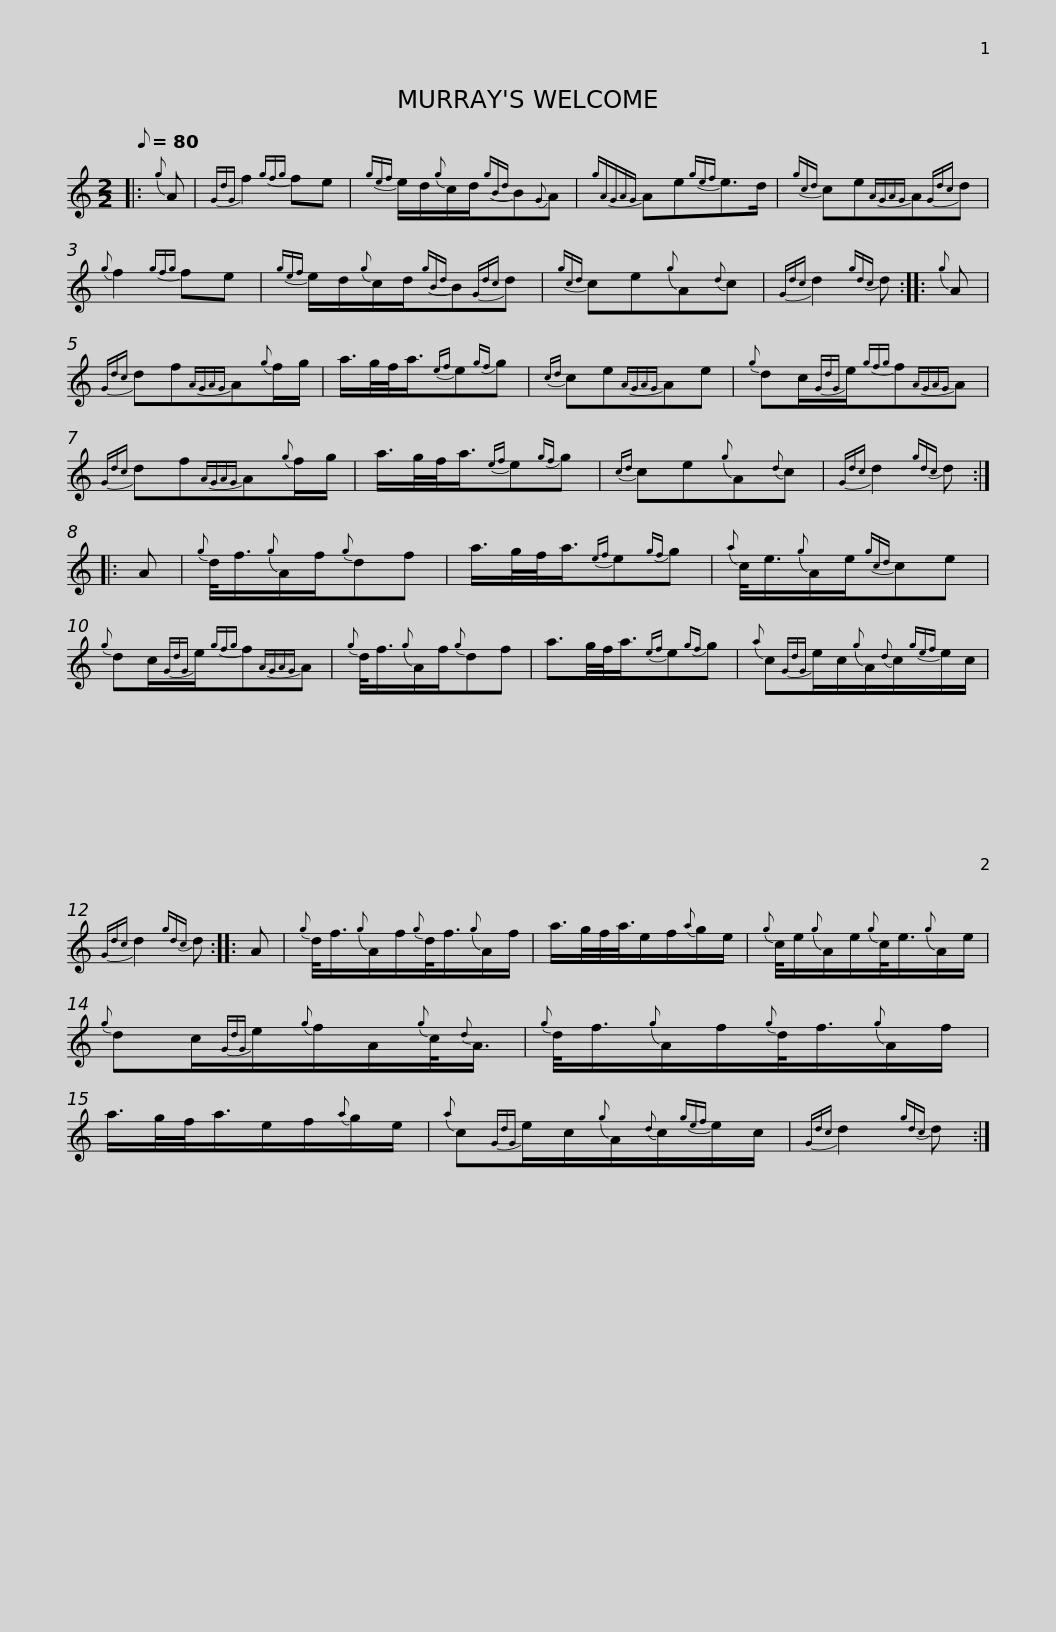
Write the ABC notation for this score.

X:1
L:1/8
Q:1/8=80
M:2/2
I:linebreak $
K:C
V:1 treble
V:1
|:{g} A |{GdG} f2{gfg} fe |{gef} e/d/{g}c/d/{gBd}B{G}A |${gAGAG} Ae{gef}e>d |{gcd} ce{AGAG}A{Gdc}d | %5
{g} f2{gfg} fe |${gef} e/d/{g}c/d/{gBd}B{Gdc}d |{gcd} ce{g}A{d}c |{Gdc} d2{gdc} d ::${g} A | %10
{Gdc} df{AGAG}A{g}f/g/ | a/>g/f/<a/{ef}e{gf}g |{cd} ce{AGAG}Ae |${g} dc/{GdG}e/{gfg}f{AGAG}A |{Gdc} df{AGAG}A{g}f/g/ | %15
 a/>g/f/<a/{ef}e{gf}g |${cd} ce{g}A{d}c |{Gdc} d2{gdc} d :: A |${g} d/<f/{g}A/f/{g}df | %20
 a/>g/f/<a/{ef}e{gf}g |{a} c/<e/{g}A/e/{gcd}ce |${g} dc/{GdG}e/{gfg}f{AGAG}A |{g} d/<f/{g}A/f/{g}df | a3/2g/4f/<a/{ef}e{gf}g |$ %25
{a} c{GdG}e/c/{g}A/{d}c/{gef}e/c/ |{Gdc} d2{gdc} d :: A |${g} d/<f/{g}A/f/{g}d/<f/{g}A/f/ | a/>g/f/4a3/8e/f/{a}g/e/ | %30
{g} c/4e/{g}A/e/{g}c/<e/{g}A/e/ |${g} dc/{GdG}e/{g}f/A/{g}c/4{d}A3/4 |{g} d/<f/{g}A/f/{g}d/<f/{g}A/f/ | a/>g/f/<a/e/f/{a}g/e/ |${a} c{GdG}e/c/{g}A/{d}c/{gef}e/c/ | %35
{Gdc} d2{gdc} d :| %36
